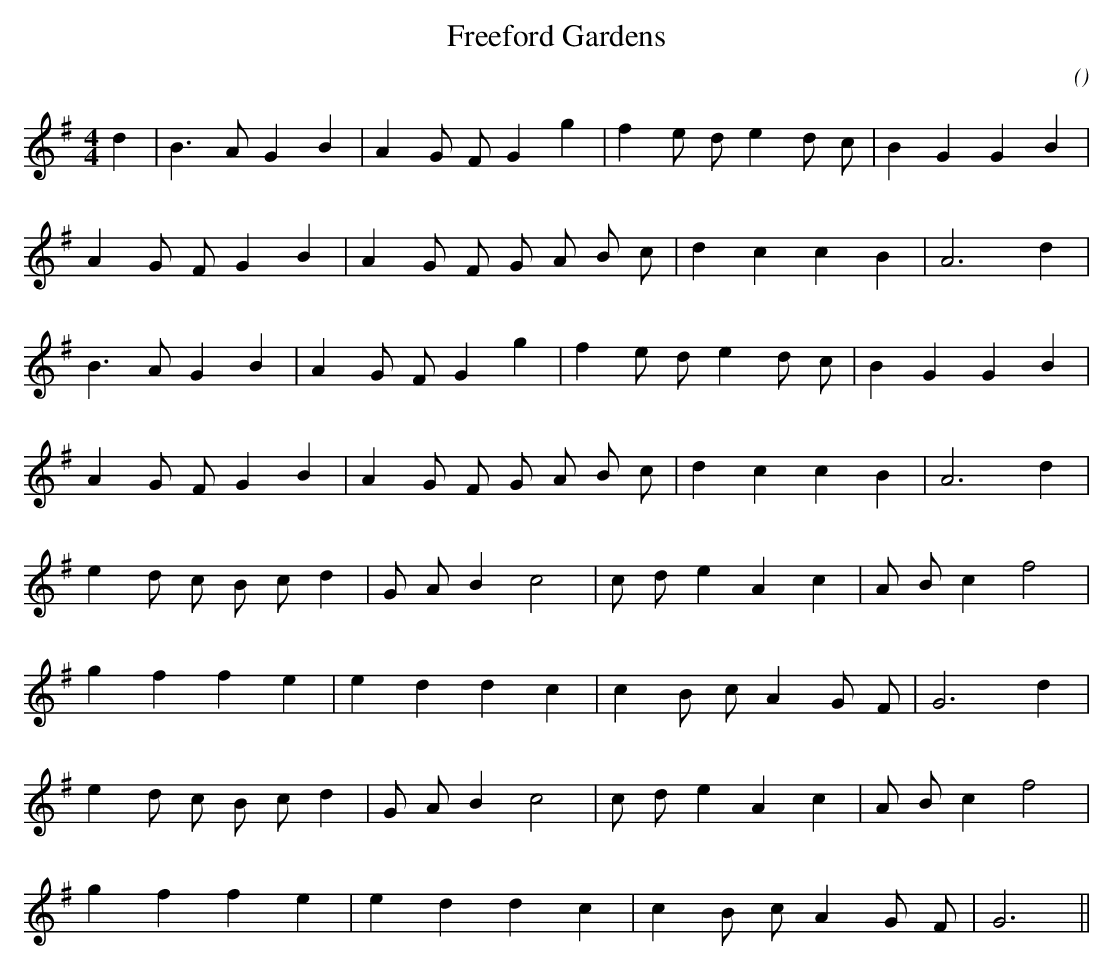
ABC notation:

X:1
T: Freeford Gardens
C:
O:
M:4/4
K:G
K:G
M:4/4
L:1/16
d4 |B6 A2 G4 B4 |A4 G2 F2 G4 g4 |f4 e2 d2 e4 d2 c2 |B4 G4G4 B4 |
A4 G2 F2 G4 B4 |A4 G2 F2 G2 A2 B2 c2 |d4 c4c4 B4 |A12 d4 |
B6 A2 G4 B4 |A4 G2 F2 G4 g4 |f4 e2 d2 e4 d2 c2 |B4 G4G4 B4 |
A4 G2 F2 G4 B4 |A4 G2 F2 G2 A2 B2 c2 |d4 c4c4 B4 |A12 d4 |
e4 d2 c2 B2 c2 d4 |G2 A2 B4 c8 |c2 d2 e4 A4 c4 |A2 B2 c4 f8 |
g4 f4f4 e4|e4 d4d4 c4|c4 B2 c2 A4 G2 F2 |G12 d4 |
e4 d2 c2 B2 c2 d4 |G2 A2 B4 c8 |c2 d2 e4 A4 c4 |A2 B2 c4 f8 |
g4 f4f4 e4|e4 d4d4 c4|c4 B2 c2 A4 G2 F2 |G12 ||
